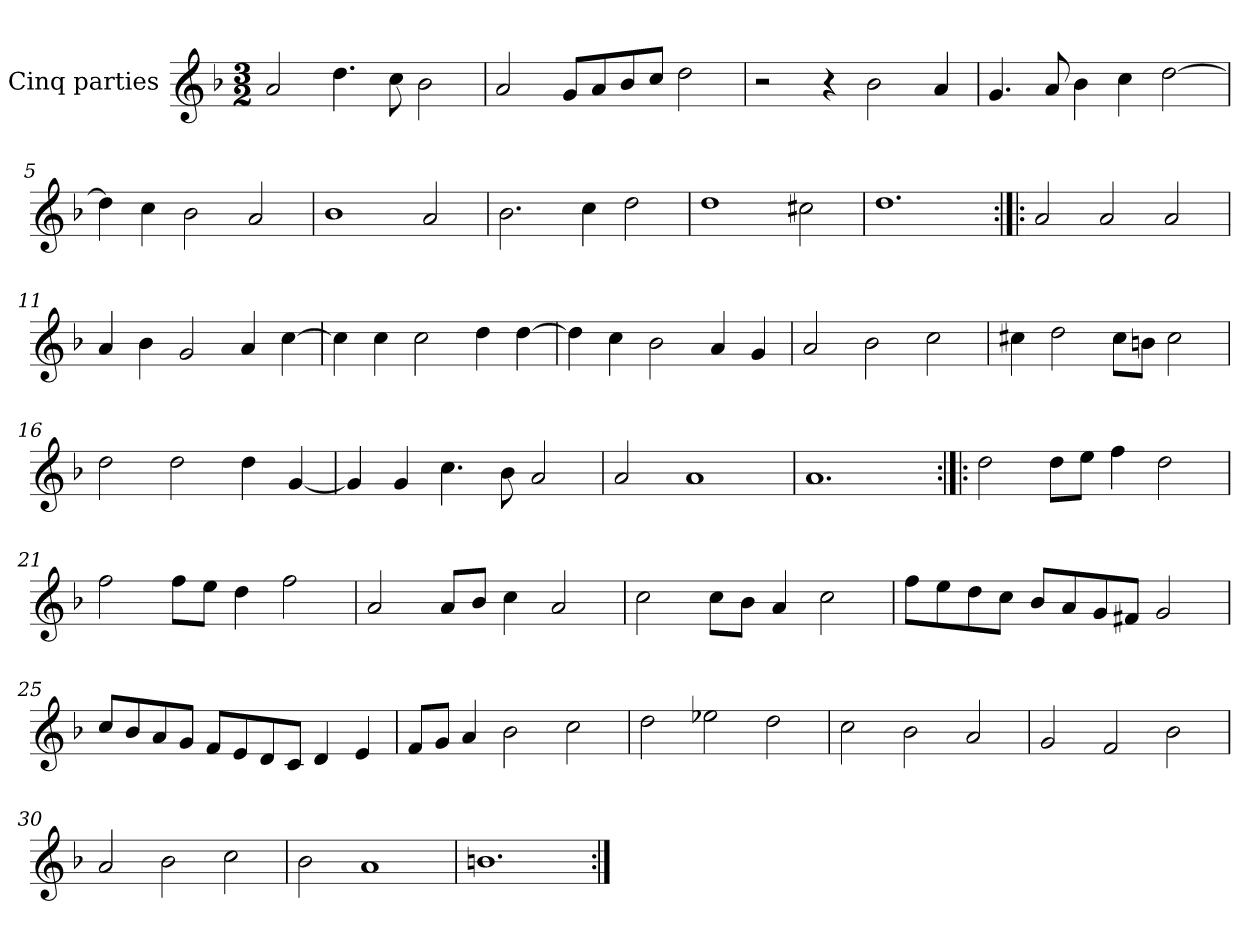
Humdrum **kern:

**kern
*part1
*staff1
*I"Cinq parties
*clefG2
*k[b-]
*M3/2
*MM180
=1
2a/
4.dd\
8cc\
2b-\
=2
2a/
8g/L
8a/
8b-/
8cc/J
2dd\
=3
2r
4r
2b-\
4a/
=4
4.g/
8a/
4b-\
4cc\
[2dd\
=5
4dd\]
4cc\
2b-\
2a/
=6
1b-
2a/
=7
2.b-\
4cc\
2dd\
=8
1dd
2cc#X\
=9
1.dd
=10:|!|:
2a/
2a/
2a/
=11
4a/
4b-\
2g/
4a/
[4cc\
=12
4cc\]
4cc\
2cc\
4dd\
[4dd\
=13
4dd\]
4cc\
2b-\
4a/
4g/
=14
2a/
2b-\
2cc\
=15
4cc#X\
2dd\
8cc#\L
8bni\J
2cc#\
=16
2dd\
2dd\
4dd\
[4g/
=17
4g/]
4g/
4.cc\
8b-\
2a/
=18
2a/
1a
=19
1.a
=20:|!|:
2dd\
8dd\L
8ee\J
4ff\
2dd\
=21
2ff\
8ff\L
8ee\J
4dd\
2ff\
=22
2a/
8a/L
8b-/J
4cc\
2a/
=23
2cc\
8cc\L
8b-\J
4a/
2cc\
=24
8ff\L
8ee\
8dd\
8cc\J
8b-/L
8a/
8g/
8f#X/J
2g/
=25
8cc/L
8b-/
8a/
8g/J
8f/L
8e/
8d/
8c/J
4d/
4e/
=26
8f/L
8g/J
4a/
2b-\
2cc\
=27
2dd\
2ee-X\
2dd\
=28
2cc\
2b-\
2a/
=29
2g/
2f/
2b-\
=30
2a/
2b-\
2cc\
=31
2b-\
1a
=32
1.bn
=:|!
*-
